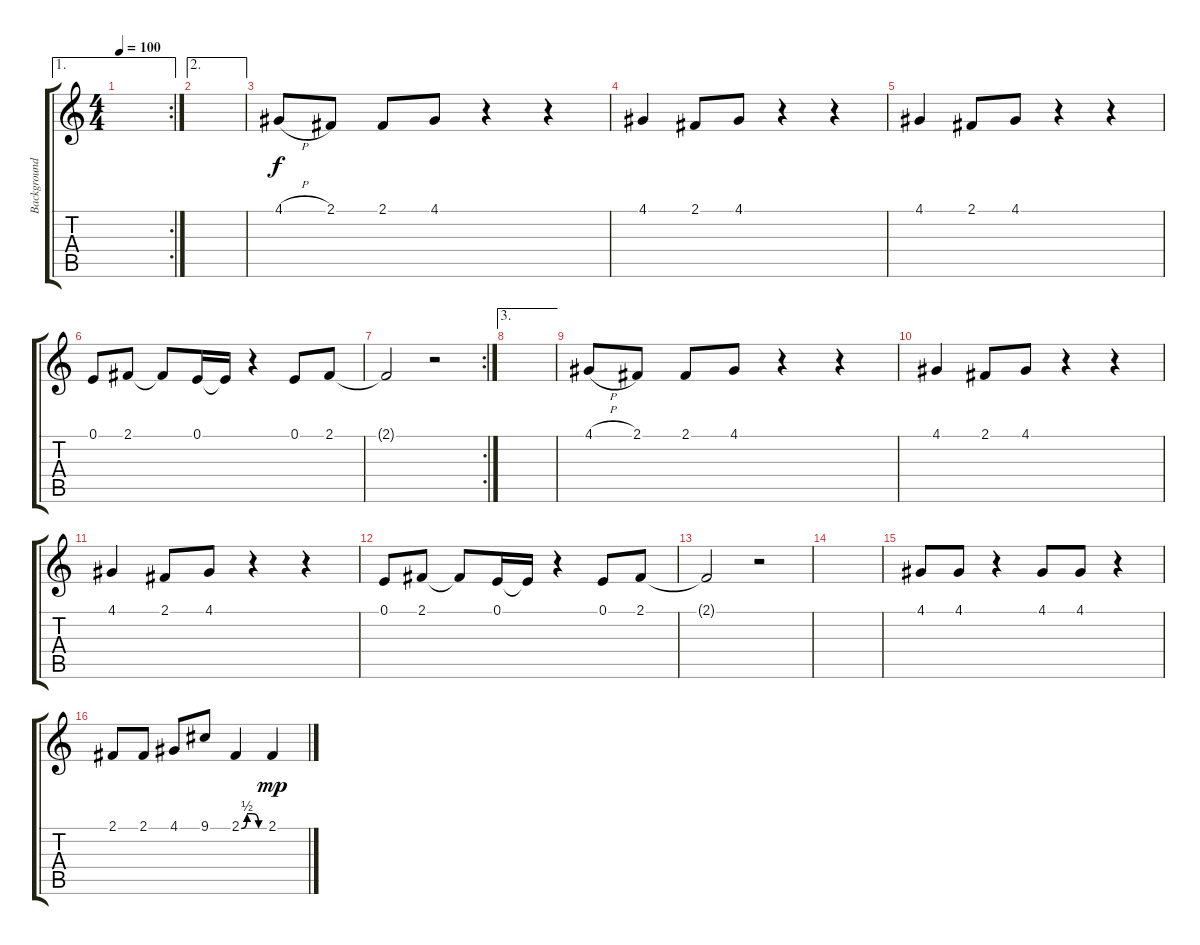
\track ("Background Vocals - high" "Background") {mute instrument tenorsax}
\staff {score tabs}
\tuning (E4 B3 G3 D3 A2 E2) {hide}
\ae 1
\rc 2
\ts (4 4)
\tempo 100
\clef g2
\ks c
|
\ae 2
|
4.1{h}.8 2.1.8 2.1.8 4.1.8 r.4 r.4 |
4.1.4 2.1.8 4.1.8 r.4 r.4 |
4.1.4 2.1.8 4.1.8 r.4 r.4 |
0.1.8 2.1.8 2.1{t}.8 0.1.16 0.1{t}.16 r.4 0.1.8 2.1.8 |
\rc 2
2.1{t}.2 r.2 |
\ae 3
|
4.1{h}.8 2.1.8 2.1.8 4.1.8 r.4 r.4 |
4.1.4 2.1.8 4.1.8 r.4 r.4 |
4.1.4 2.1.8 4.1.8 r.4 r.4 |
0.1.8 2.1.8 2.1{t}.8 0.1.16 0.1{t}.16 r.4 0.1.8 2.1.8 |
2.1{t}.2 r.2 |
|
4.1.8{volume 11} 4.1.8 r.4 4.1.8 4.1.8 r.4 |
2.1.8 2.1.8 4.1.8 9.1.8 2.1{be (custom 0 0 15 2 30 2 45 0 60 0)}.4 2.1.4{dy mp}
